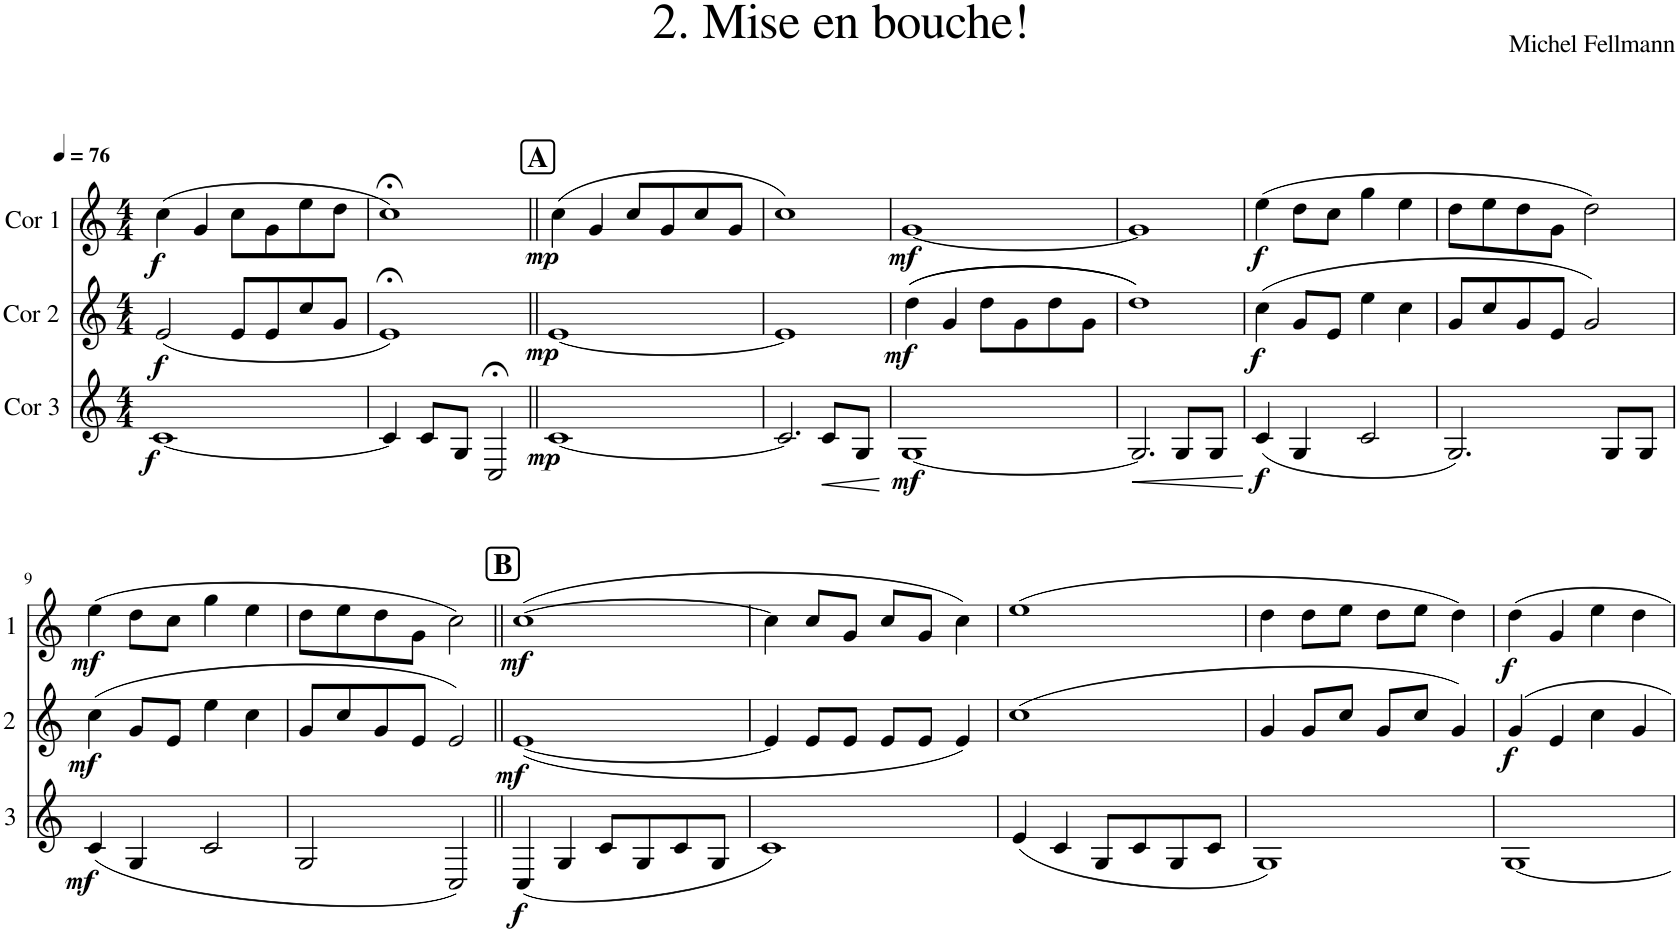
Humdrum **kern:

**kern	**dynam	**kern	**dynam	**kern	**dynam
*part3	*part3	*part2	*part2	*part1	*part1
*staff3	*staff3	*staff2	*staff2	*staff1	*staff1
*I"Cor 3	*	*I"Cor 2	*	*I"Cor 1	*
*clefG2	*	*clefG2	*	*clefG2	*
*Trd4c7	*	*Trd4c7	*	*Trd4c7	*
*k[]	*	*k[]	*	*k[]	*
*M4/4	*	*M4/4	*	*M4/4	*
*MM76	*	*MM76	*	*MM76	*
=1	=1	=1	=1	=1	=1
!	!LO:DY:b	!	!LO:DY:b	!	!LO:DY:b
[1c	f	(2e/	f	(4cc\	f
.	.	.	.	4g/	.
.	.	8e/L	.	8cc\L	.
.	.	8e/	.	8g\	.
.	.	8cc/	.	8ee\	.
.	.	8g/J	.	8dd\J	.
=2	=2	=2	=2	=2	=2
4c/]	.	1e;<)	.	1cc;<)	.
8c/L	.	.	.	.	.
8G/J	.	.	.	.	.
2C;</	.	.	.	.	.
!!LO:REH:place=s1:a:B:cj:fs=14:t=A
=3||	=3||	=3||	=3||	=3||	=3||
!	!LO:DY:b	!	!LO:DY:b	!	!LO:DY:b
[1c	mp	[1e	mp	(4cc\	mp
.	.	.	.	4g/	.
.	.	.	.	8cc/L	.
.	.	.	.	8g/	.
.	.	.	.	8cc/	.
.	.	.	.	8g/J	.
=4	=4	=4	=4	=4	=4
2.c/]	.	1e]	.	1cc)	.
!	!LO:HP:b	!	!	!	!
8c/L	<	.	.	.	.
8G/J	.	.	.	.	.
.	[	.	.	.	.
=5	=5	=5	=5	=5	=5
!	!LO:DY:b	!	!LO:DY:b	!	!LO:DY:b
[1G	mf	((4dd\	mf	[1g	mf
.	.	4g/	.	.	.
.	.	8dd\L	.	.	.
.	.	8g\	.	.	.
.	.	8dd\	.	.	.
.	.	8g\J	.	.	.
=6	=6	=6	=6	=6	=6
!	!LO:HP:b	!	!	!	!
2.G/]	<	1dd))	.	1g]	.
8G/L	.	.	.	.	.
8G/J	.	.	.	.	.
.	[	.	.	.	.
=7	=7	=7	=7	=7	=7
!	!LO:DY:b	!	!LO:DY:b	!	!LO:DY:b
(4c/	f	(4cc\	f	(4ee\	f
4G/	.	8g/L	.	8dd\L	.
.	.	8e/J	.	8cc\J	.
2c/	.	4ee\	.	4gg\	.
.	.	4cc\	.	4ee\	.
=8	=8	=8	=8	=8	=8
2.G/)	.	8g/L	.	8dd\L	.
.	.	8cc/	.	8ee\	.
.	.	8g/	.	8dd\	.
.	.	8e/J	.	8g\J	.
.	.	2g/)	.	2dd\)	.
8G/L	.	.	.	.	.
8G/J	.	.	.	.	.
!!LO:LB:g=z
=9	=9	=9	=9	=9	=9
!	!LO:DY:b	!	!LO:DY:b	!	!LO:DY:b
(4c/	mf	(4cc\	mf	(4ee\	mf
4G/	.	8g/L	.	8dd\L	.
.	.	8e/J	.	8cc\J	.
2c/	.	4ee\	.	4gg\	.
.	.	4cc\	.	4ee\	.
=10	=10	=10	=10	=10	=10
2G/	.	8g/L	.	8dd\L	.
.	.	8cc/	.	8ee\	.
.	.	8g/	.	8dd\	.
.	.	8e/J	.	8g\J	.
2C/)	.	2e/)	.	2cc\)	.
!!LO:REH:place=s1:a:B:cj:fs=14:t=B
=11||	=11||	=11||	=11||	=11||	=11||
!	!LO:DY:b	!	!LO:DY:b	!	!LO:DY:b
(4C/	f	([1e	mf	([1cc	mf
4G/	.	.	.	.	.
8c/L	.	.	.	.	.
8G/	.	.	.	.	.
8c/	.	.	.	.	.
8G/J	.	.	.	.	.
=12	=12	=12	=12	=12	=12
1c)	.	4e/]	.	4cc\]	.
.	.	8e/L	.	8cc/L	.
.	.	8e/J	.	8g/J	.
.	.	8e/L	.	8cc/L	.
.	.	8e/J	.	8g/J	.
.	.	4e/)	.	4cc\)	.
=13	=13	=13	=13	=13	=13
(4e/	.	(1cc	.	(1ee	.
4c/	.	.	.	.	.
8G/L	.	.	.	.	.
8c/	.	.	.	.	.
8G/	.	.	.	.	.
8c/J	.	.	.	.	.
=14	=14	=14	=14	=14	=14
1G)	.	4g/	.	4dd\	.
.	.	8g/L	.	8dd\L	.
.	.	8cc/J	.	8ee\J	.
.	.	8g/L	.	8dd\L	.
.	.	8cc/J	.	8ee\J	.
.	.	4g/)	.	4dd\)	.
=15	=15	=15	=15	=15	=15
!	!	!	!LO:DY:b	!	!LO:DY:b
[1G	.	4g/	f	4dd\	f
.	.	4e/	.	4g/	.
.	.	4cc\	.	4ee\	.
.	.	4g/	.	4dd\	.
=	=	=	=	=	=
*-	*-	*-	*-	*-	*-
